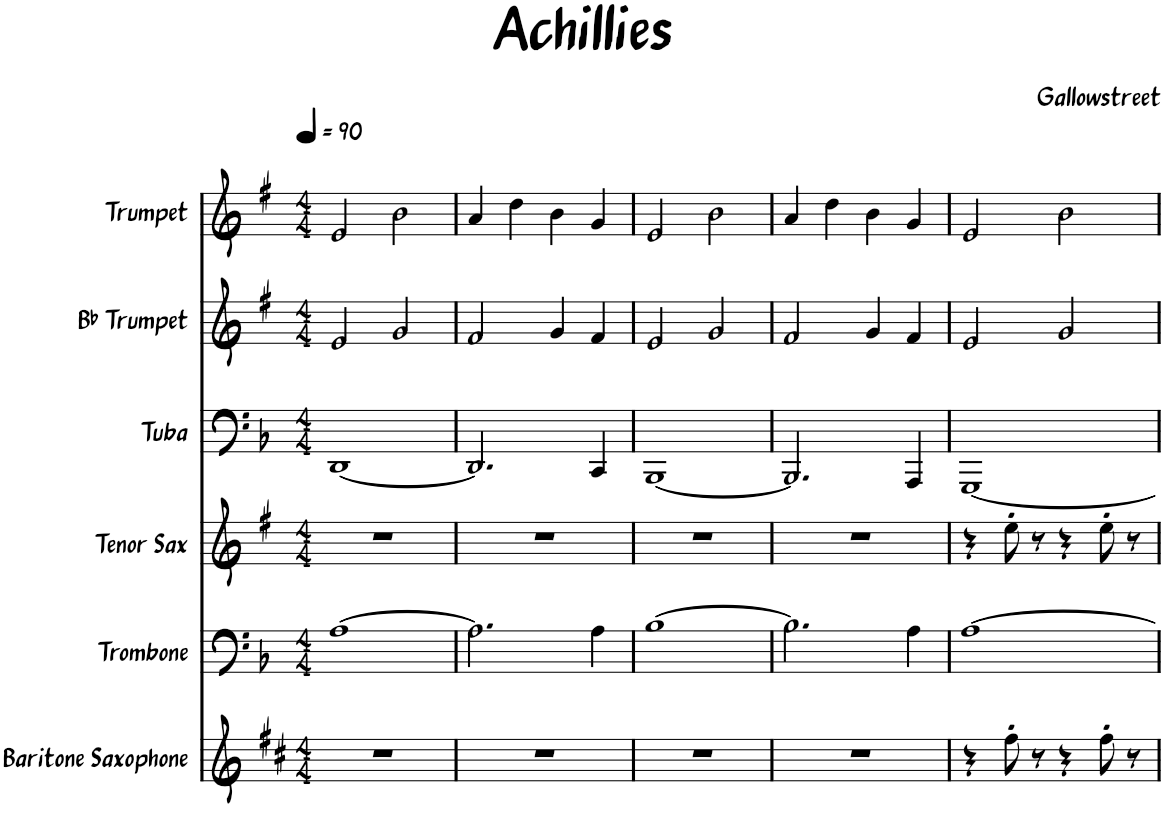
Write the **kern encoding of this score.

**kern	**kern	**kern	**kern	**kern	**kern	**kern
*part7	*part6	*part5	*part4	*part3	*part2	*part1
*staff7	*staff6	*staff5	*staff4	*staff3	*staff2	*staff1
*I"Baritone Saxophone	*I"Trombone	*I"Trombone	*I"Tenor Sax	*I"Tuba	*I"Bb Trumpet	*I"Trumpet
*I'Bar. Sax.	*I'Tbn.	*I'Tbn.	*I'Tenor	*I'Tba.	*I'Bb Tpt.	*I'Tpt.
*	*stria5	*	*	*	*	*
*clefG2	*clefF4	*clefF4	*clefG2	*clefF4	*clefG2	*clefG2
*Trd12c21	*	*	*Trd8c14	*	*Trd1c2	*Trd1c2
*k[f#c#]	*k[b-]	*k[b-]	*k[f#]	*k[b-]	*k[f#]	*k[f#]
*M4/4	*M4/4	*M4/4	*M4/4	*M4/4	*M4/4	*M4/4
*MM90	*MM90	*MM90	*MM90	*MM90	*MM90	*MM90
=1	=1	=1	=1	=1	=1	=1
1r	[1F	[1A	1r	[1DD	2e/	2e/
.	.	.	.	.	2g/	2b\
=2	=2	=2	=2	=2	=2	=2
1r	2.F]	2.A\]	1r	2.DD/]	2f#/	4a/
.	.	.	.	.	.	4dd\
.	.	.	.	.	4g/	4b\
.	4F	4A\	.	4CC/	4f#/	4g/
=3	=3	=3	=3	=3	=3	=3
1r	[1F	[1B-	1r	[1BBB-	2e/	2e/
.	.	.	.	.	2g/	2b\
=4	=4	=4	=4	=4	=4	=4
1r	2.F]	2.B-\]	1r	2.BBB-/]	2f#/	4a/
.	.	.	.	.	.	4dd\
.	.	.	.	.	4g/	4b\
.	4F	4A\	.	4AAA/	4f#/	4g/
=5	=5	=5	=5	=5	=5	=5
4r	[1F	[1A	4r	[1GGG	2e/	2e/
8ff#'\	.	.	8ee'\	.	.	.
8r	.	.	8r	.	.	.
4r	.	.	4r	.	2g/	2b\
8ff#'\	.	.	8ee'\	.	.	.
8r	.	.	8r	.	.	.
=	=	=	=	=	=	=
*-	*-	*-	*-	*-	*-	*-
